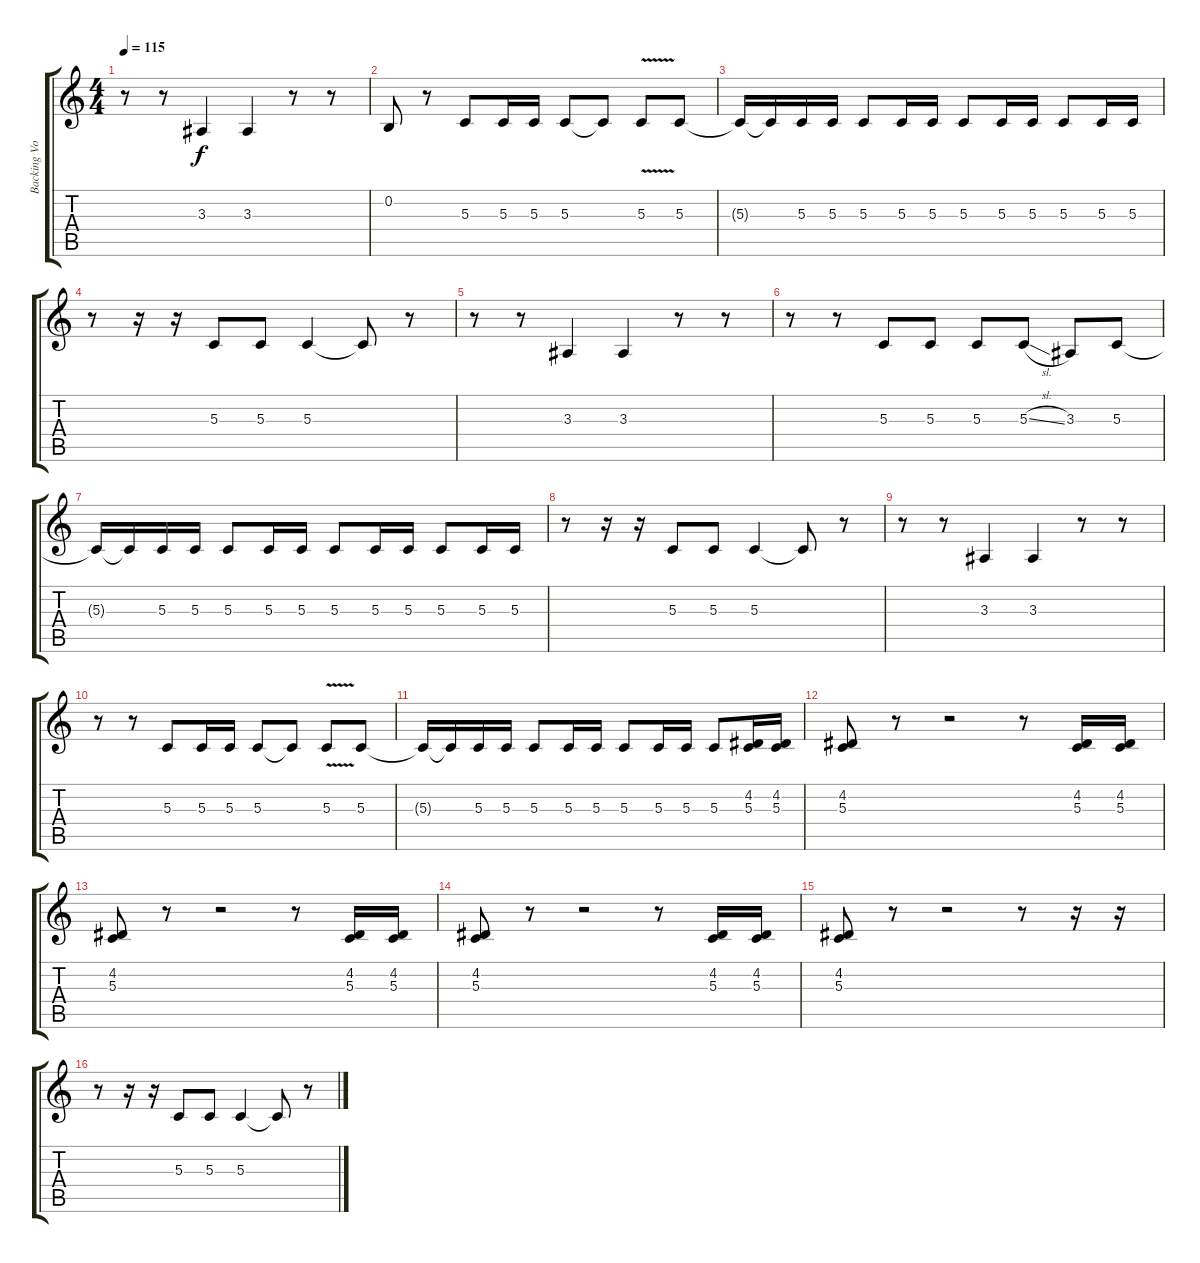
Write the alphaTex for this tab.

\track ("Backing Vocals" "Backing Vo") {instrument lead1square}
\staff {score tabs}
\tuning (E4 B3 G3 D3 A2 E2) {hide}
\ts (4 4)
\tempo 115
\clef g2
\ks c
r.8{dy f} r.8 3.3.4 3.3.4 r.8 r.8 |
0.2.8 r.8 5.3.8 5.3.16 5.3.16 5.3.8 5.3{t}.8 5.3{v}.8 5.3.8 |
5.3{t}.16 5.3{t}.16 5.3.16 5.3.16 5.3.8 5.3.16 5.3.16 5.3.8 5.3.16 5.3.16 5.3.8 5.3.16 5.3.16 |
r.8 r.16 r.16 5.3.8 5.3.8 5.3.4 5.3{t}.8 r.8 |
r.8 r.8 3.3.4 3.3.4 r.8 r.8 |
r.8 r.8 5.3.8 5.3.8 5.3.8 5.3{sl}.8 3.3.8 5.3.8 |
5.3{t}.16 5.3{t}.16 5.3.16 5.3.16 5.3.8 5.3.16 5.3.16 5.3.8 5.3.16 5.3.16 5.3.8 5.3.16 5.3.16 |
r.8 r.16 r.16 5.3.8 5.3.8 5.3.4 5.3{t}.8 r.8 |
r.8 r.8 3.3.4 3.3.4 r.8 r.8 |
r.8 r.8 5.3.8 5.3.16 5.3.16 5.3.8 5.3{t}.8 5.3{v}.8 5.3.8 |
5.3{t}.16 5.3{t}.16 5.3.16 5.3.16 5.3.8 5.3.16 5.3.16 5.3.8 5.3.16 5.3.16 5.3.8 (4.2 5.3).16 (4.2 5.3).16 |
(4.2 5.3).8 r.8 r.2 r.8 (4.2 5.3).16 (4.2 5.3).16 |
(4.2 5.3).8 r.8 r.2 r.8 (4.2 5.3).16 (4.2 5.3).16 |
(4.2 5.3).8 r.8 r.2 r.8 (4.2 5.3).16 (4.2 5.3).16 |
(4.2 5.3).8 r.8 r.2 r.8 r.16 r.16 |
r.8 r.16 r.16 5.3.8 5.3.8 5.3.4 5.3{t}.8 r.8
